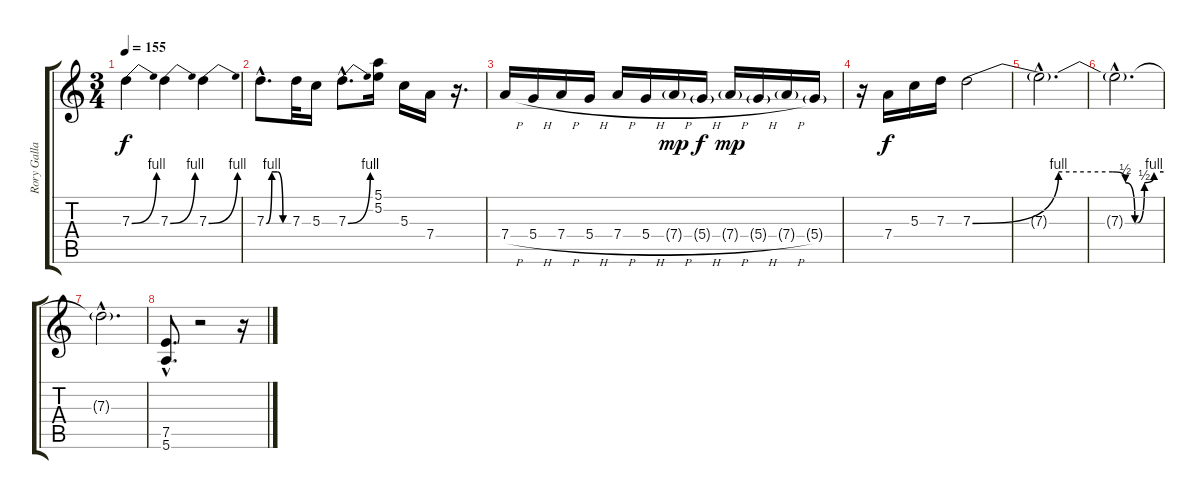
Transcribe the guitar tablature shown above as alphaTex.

\track ("Rory Gallagher" "Rory Galla") {instrument overdrivenguitar}
\staff {score tabs}
\tuning (E4 B3 G3 D3 A2 E2) {hide}
\ts (3 4)
\tempo 155
\clef g2
\ks c
7.3{be (bend 0 0 60 4)}.4{dy f} 7.3{be (bend 0 0 60 4)}.4 7.3{be (bend 0 0 60 4)}.4 |
7.3{be (custom 0 0 15 4 30 4 45 0 60 0) hac}.8{d} 7.3.32 5.3.16 7.3{be (bend 0 0 60 4) hac}.8{d} (5.1 5.2).16 5.3.16 7.4.16 r.16{d} |
7.4{h}.16 5.4{h}.16 7.4{h}.16 5.4{h}.16 7.4{h}.16 5.4{h}.16 7.4{h g}.16{dy mp} 5.4{h g}.16{dy f} 7.4{h g}.16{dy mp} 5.4{h g}.16 7.4{h g}.16 5.4{g}.16 |
r.16 7.4.16{dy f} 5.3.16 7.3.16 7.3{be (custom 0 0 27 4 44 4 48 2 51 0 54 2 57 4 60 4)}.2 |
7.3{hac t}.2{d} |
7.3{hac t}.2{d} |
7.3{hac t}.2{d} |
(7.5{hac} 5.6{hac}).8{d} r.2 r.16
